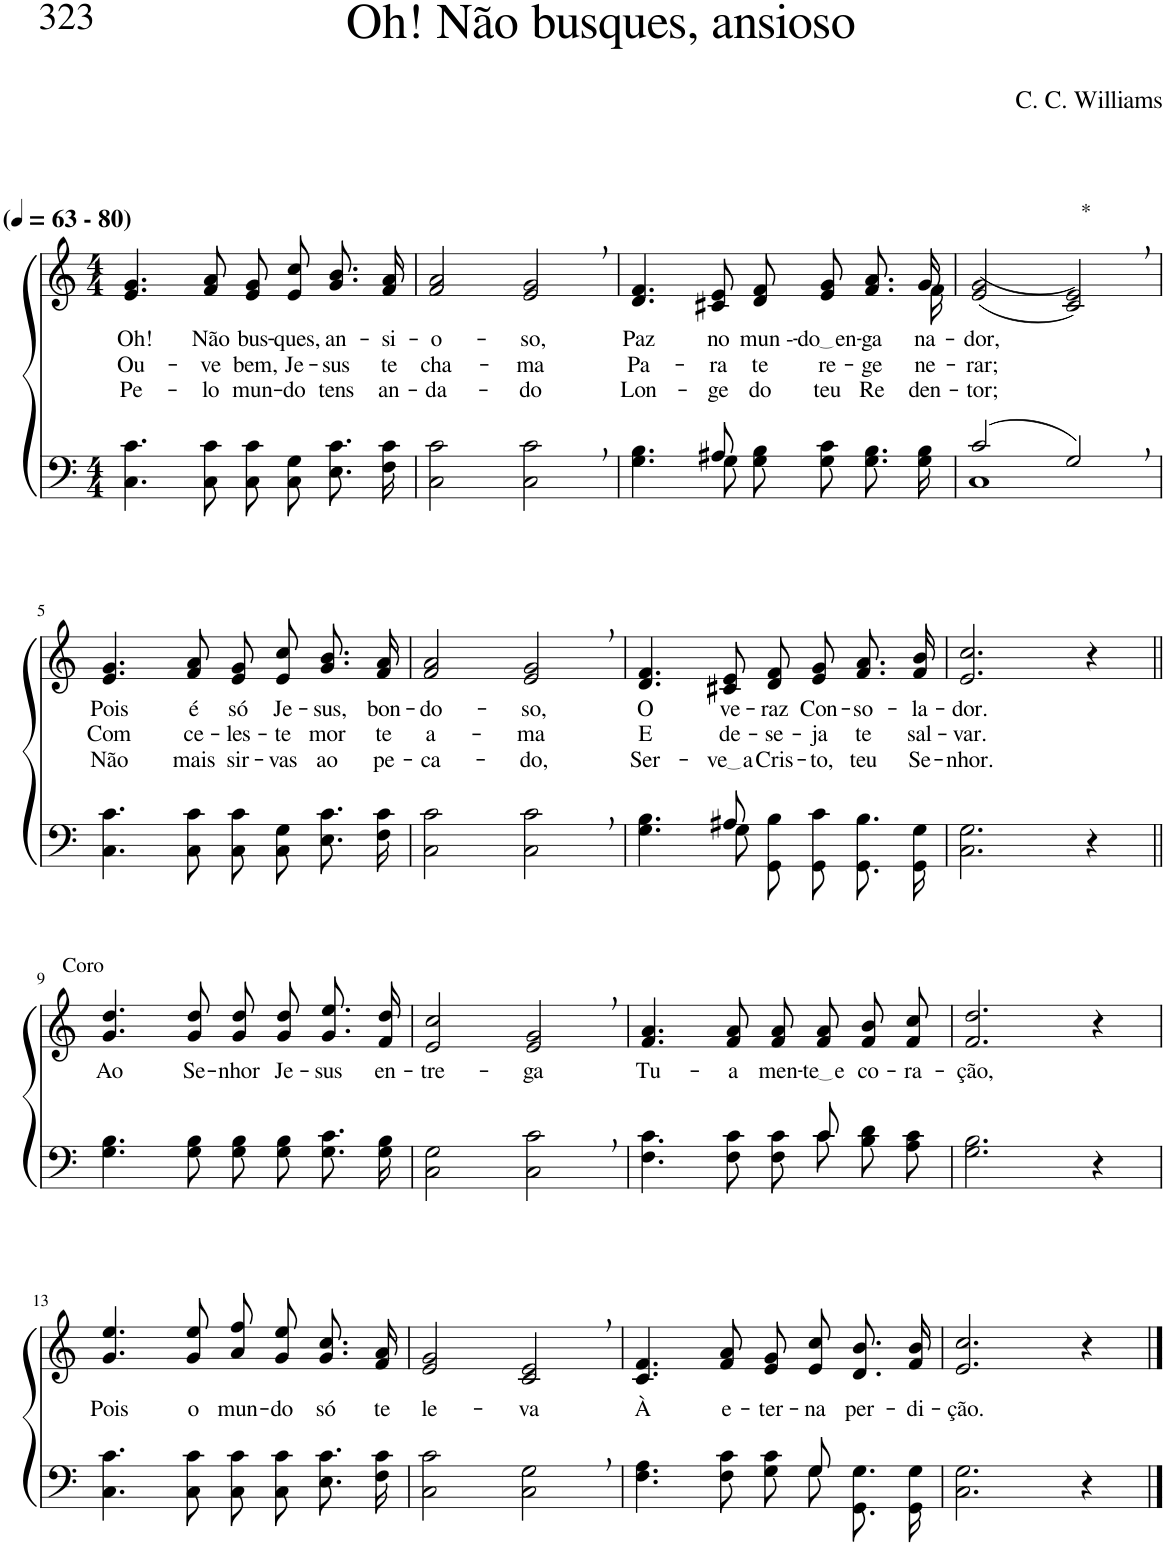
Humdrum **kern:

**kern	**kern	**text	**text	**text
*part2	*part1	*part1	*part1	*part1
*staff2	*staff1	*staff1	*staff1	*staff1
*I"Parte III e IV	*I"Parte I e II	*	*	*
*clefF4	*clefG2	*	*	*
*Trd1c2	*Trd1c2	*	*	*
*k[]	*k[]	*	*	*
*M4/4	*M4/4	*	*	*
*MM63	*MM63	*	*	*
=1	=1	=1	=1	=1
!	!LO:TX:a:B:t=(	!	!	!
!	!LO:TX:a:B:t=- 80)	!	!	!
!	!	!LO:LY:b	!LO:LY:b	!LO:LY:b
4.C\ 4.c\	4.e/ 4.g/	Oh!	Ou-	Pe-
!	!	!LO:LY:b	!LO:LY:b	!LO:LY:b
8C\ 8c\	8f/ 8a/	Não	-ve	-lo
!	!	!LO:LY:b	!LO:LY:b	!LO:LY:b
8C\ 8c\L	8e/ 8g/L	bus-	bem,	mun-
!	!	!LO:LY:b	!LO:LY:b	!LO:LY:b
8C\ 8G\J	8e/ 8cc/J	-ques,	Je-	-do
!	!	!LO:LY:b	!LO:LY:b	!LO:LY:b
8.E\ 8.c\L	8.g/ 8.b/L	an-	-sus	tens
!	!	!LO:LY:b	!LO:LY:b	!LO:LY:b
16F\ 16c\Jk	16f/ 16a/Jk	-si-	te	an-
=2	=2	=2	=2	=2
!	!	!LO:LY:b	!LO:LY:b	!LO:LY:b
2C\ 2c\	2f/ 2a/	-o-	cha-	-da-
!	!	!LO:LY:b	!LO:LY:b	!LO:LY:b
2C\, 2c\,	2e/, 2g/,	-so,	-ma	-do
=3	=3	=3	=3	=3
*^	*	*	*	*
!	!	!LO:N:vis=1	!LO:LY:b	!LO:LY:b	!LO:LY:b
*	*	*^	*	*	*
4.ryy	4.G\ 4.B\	2...ryy	4.d/ 4.f/	Paz	Pa-	Lon-
!	!	!	!	!LO:LY:b	!LO:LY:b	!LO:LY:b
8A#X/	8G\	.	8c#X/ 8e/	no	-ra	-ge
!	!	!	!	!LO:LY:b	!LO:LY:b	!LO:LY:b
2ryy	8G\ 8B\L	.	8d/ 8f/L	mun --	te	do
!	!	!	!	!LO:LY:b	!LO:LY:b	!LO:LY:b
.	8G\ 8c\J	.	8e/ 8g/J	do en	re-	teu
!	!	!	!	!LO:LY:b	!LO:LY:b	!LO:LY:b
.	8.G\ 8.B\L	.	8.f/ 8.a/L	-ga-	-ge-	Re-
!	!	!	!	!LO:LY:b	!LO:LY:b	!LO:LY:b
.	16G\ 16B\Jk	16f\	16g/Jk	-na-	-ne-	-den-
=4	=4	=4	=4	=4	=4	=4
!	!	!	!	!LO:LY:b	!LO:LY:b	!LO:LY:b
*	*	*v	*v	*	*	*
(2c/	1C	((2e/ 2g/	-dor,	-rar;	-tor;
!	!	!LO:TX:a:t=*	!	!	!
2G,/)	.	2c/, 2e/,))	.	.	.
*v	*v	*	*	*	*
!!LO:LB:g=z
=5	=5	=5	=5	=5
!	!	!LO:LY:b	!LO:LY:b	!LO:LY:b
4.C\ 4.c\	4.e/ 4.g/	Pois	Com	Não
!	!	!LO:LY:b	!LO:LY:b	!LO:LY:b
8C\ 8c\	8f/ 8a/	é	ce-	mais
!	!	!LO:LY:b	!LO:LY:b	!LO:LY:b
8C\ 8c\L	8e/ 8g/L	só	-les-	sir-
!	!	!LO:LY:b	!LO:LY:b	!LO:LY:b
8C\ 8G\J	8e/ 8cc/J	Je-	-te	-vas
!	!	!LO:LY:b	!LO:LY:b	!LO:LY:b
8.E\ 8.c\L	8.g/ 8.b/L	-sus,	mor	ao
!	!	!LO:LY:b	!LO:LY:b	!LO:LY:b
16F\ 16c\Jk	16f/ 16a/Jk	bon-	te	pe-
=6	=6	=6	=6	=6
!	!	!LO:LY:b	!LO:LY:b	!LO:LY:b
2C\ 2c\	2f/ 2a/	-do-	a-	-ca-
!	!	!LO:LY:b	!LO:LY:b	!LO:LY:b
2C\, 2c\,	2e/, 2g/,	-so,	-ma	-do,
=7	=7	=7	=7	=7
*^	*	*	*	*
!	!	!	!LO:LY:b	!LO:LY:b	!LO:LY:b
4.ryy	4.G\ 4.B\	4.d/ 4.f/	O	E	Ser-
!	!	!	!LO:LY:b	!LO:LY:b	!LO:LY:b
8A#X/	8G\	8c#X/ 8e/	ve-	de-	ve a
!	!	!	!LO:LY:b	!LO:LY:b	!LO:LY:b
2ryy	8GG\ 8B\L	8d/ 8f/L	-raz	-se-	Cris-
!	!	!	!LO:LY:b	!LO:LY:b	!LO:LY:b
.	8GG\ 8c\J	8e/ 8g/J	Con-	-ja	-to,
!	!	!	!LO:LY:b	!LO:LY:b	!LO:LY:b
.	8.GG/ 8.B/L	8.f/ 8.a/L	-so-	te	teu
!	!	!	!LO:LY:b	!LO:LY:b	!LO:LY:b
.	16GG/ 16G/Jk	16f/ 16b/Jk	-la-	sal-	Se-
=8	=8	=8	=8	=8	=8
!	!	!	!LO:LY:b	!LO:LY:b	!LO:LY:b
*v	*v	*	*	*	*
2.C\ 2.G\	2.e/ 2.cc/	-dor.	-var.	-nhor.
4r	4r	.	.	.
!!LO:LB:g=z
=9||	=9||	=9||	=9||	=9||
!	!LO:TX:a:t=Coro	!	!	!
!	!	!LO:LY:b	!	!
4.G\ 4.B\	4.g/ 4.dd/	Ao	.	.
!	!	!LO:LY:b	!	!
8G\ 8B\	8g/ 8dd/	Se-	.	.
!	!	!LO:LY:b	!	!
8G\ 8B\L	8g\ 8dd\L	-nhor	.	.
!	!	!LO:LY:b	!	!
8G\ 8B\J	8g\ 8dd\J	Je-	.	.
!	!	!LO:LY:b	!	!
8.G\ 8.c\L	8.g\ 8.ee\L	-sus	.	.
!	!	!LO:LY:b	!	!
16G\ 16B\Jk	16f\ 16dd\Jk	en-	.	.
=10	=10	=10	=10	=10
!	!	!LO:LY:b	!	!
2C\ 2G\	2e/ 2cc/	-tre-	.	.
!	!	!LO:LY:b	!	!
2C\, 2c\,	2e/, 2g/,	-ga	.	.
=11	=11	=11	=11	=11
*^	*	*	*	*
!	!	!	!LO:LY:b	!	!
2ryy	4.F\ 4.c\	4.f/ 4.a/	Tu-	.	.
!	!	!	!LO:LY:b	!	!
.	8F\ 8c\	8f/ 8a/	-a	.	.
!	!	!	!LO:LY:b	!	!
8ryy	8F\ 8c\L	8f/ 8a/L	men-	.	.
!	!	!	!LO:LY:b	!	!
8c/	8c\J	8f/ 8a/J	te e	.	.
!	!	!	!LO:LY:b	!	!
4ryy	8B\ 8d\L	8f/ 8b/L	co-	.	.
!	!	!	!LO:LY:b	!	!
.	8A\ 8c\J	8f/ 8cc/J	-ra-	.	.
=12	=12	=12	=12	=12	=12
!	!	!	!LO:LY:b	!	!
*v	*v	*	*	*	*
2.G\ 2.B\	2.f/ 2.dd/	-ção,	.	.
4r	4r	.	.	.
!!LO:LB:g=z
=13	=13	=13	=13	=13
!	!	!LO:LY:b	!	!
4.C\ 4.c\	4.g/ 4.ee/	Pois	.	.
!	!	!LO:LY:b	!	!
8C\ 8c\	8g/ 8ee/	o	.	.
!	!	!LO:LY:b	!	!
8C\ 8c\L	8a\ 8ff\L	mun-	.	.
!	!	!LO:LY:b	!	!
8C\ 8c\J	8g\ 8ee\J	-do	.	.
!	!	!LO:LY:b	!	!
8.E\ 8.c\L	8.g/ 8.cc/L	só	.	.
!	!	!LO:LY:b	!	!
16F\ 16c\Jk	16f/ 16a/Jk	te	.	.
=14	=14	=14	=14	=14
!	!	!LO:LY:b	!	!
2C\ 2c\	2e/ 2g/	le-	.	.
!	!	!LO:LY:b	!	!
2C\, 2G\,	2c/, 2e/,	-va	.	.
=15	=15	=15	=15	=15
*^	*	*	*	*
!	!	!	!LO:LY:b	!	!
2ryy	4.F\ 4.A\	4.c/ 4.f/	À	.	.
!	!	!	!LO:LY:b	!	!
.	8F\ 8c\	8f/ 8a/	e-	.	.
!	!	!	!LO:LY:b	!	!
8ryy	8G\ 8c\L	8e/ 8g/L	-ter-	.	.
!	!	!	!LO:LY:b	!	!
8G/	8G\J	8e/ 8cc/J	-na	.	.
!	!	!	!LO:LY:b	!	!
4ryy	8.GG/ 8.G/L	8.d/ 8.b/L	per-	.	.
!	!	!	!LO:LY:b	!	!
.	16GG/ 16G/Jk	16f/ 16b/Jk	-di-	.	.
=16	=16	=16	=16	=16	=16
!	!	!	!LO:LY:b	!	!
*v	*v	*	*	*	*
2.C\ 2.G\	2.e/ 2.cc/	-ção.	.	.
4r	4r	.	.	.
==	==	==	==	==
*-	*-	*-	*-	*-
